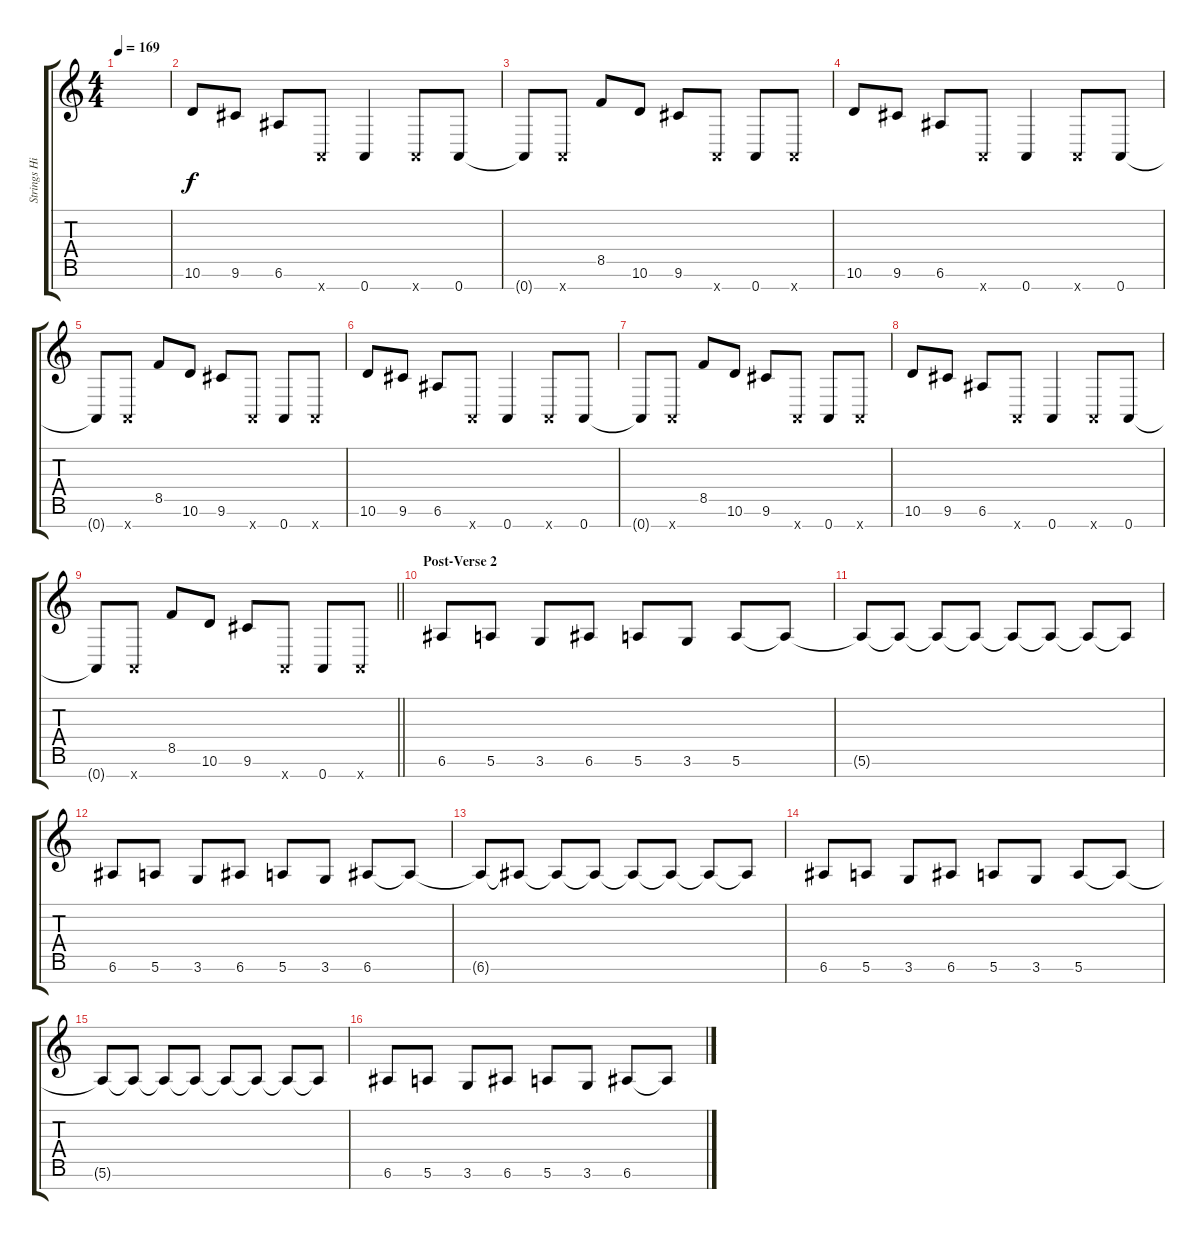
\track ("Strings High" "Strings Hi") {instrument stringensemble1}
\staff {score tabs}
\tuning (E5 B4 G4 D4 A3 E3 A2) {hide}
\ts (4 4)
\tempo 169
\clef g2
\ks c
|
10.6.8 9.6.8 6.6.8 0.7{x}.8 0.7.4 0.7{x}.8 0.7.8 |
0.7{t}.8 0.7{x}.8 8.5.8 10.6.8 9.6.8 0.7{x}.8 0.7.8 0.7{x}.8 |
10.6.8 9.6.8 6.6.8 0.7{x}.8 0.7.4 0.7{x}.8 0.7.8 |
0.7{t}.8 0.7{x}.8 8.5.8 10.6.8 9.6.8 0.7{x}.8 0.7.8 0.7{x}.8 |
10.6.8 9.6.8 6.6.8 0.7{x}.8 0.7.4 0.7{x}.8 0.7.8 |
0.7{t}.8 0.7{x}.8 8.5.8 10.6.8 9.6.8 0.7{x}.8 0.7.8 0.7{x}.8 |
10.6.8 9.6.8 6.6.8 0.7{x}.8 0.7.4 0.7{x}.8 0.7.8 |
\barLineRight lightlight
0.7{t}.8 0.7{x}.8 8.5.8 10.6.8 9.6.8 0.7{x}.8 0.7.8 0.7{x}.8 |
\section ("" "Post-Verse 2")
6.6.8 5.6.8 3.6.8 6.6.8 5.6.8 3.6.8 5.6.8 5.6{t}.8 |
5.6{t}.8 5.6{t}.8 5.6{t}.8 5.6{t}.8 5.6{t}.8 5.6{t}.8 5.6{t}.8 5.6{t}.8 |
6.6.8 5.6.8 3.6.8 6.6.8 5.6.8 3.6.8 6.6.8 6.6{t}.8 |
6.6{t}.8 6.6{t}.8 6.6{t}.8 6.6{t}.8 6.6{t}.8 6.6{t}.8 6.6{t}.8 6.6{t}.8 |
6.6.8 5.6.8 3.6.8 6.6.8 5.6.8 3.6.8 5.6.8 5.6{t}.8 |
5.6{t}.8 5.6{t}.8 5.6{t}.8 5.6{t}.8 5.6{t}.8 5.6{t}.8 5.6{t}.8 5.6{t}.8 |
6.6.8 5.6.8 3.6.8 6.6.8 5.6.8 3.6.8 6.6.8 6.6{t}.8
